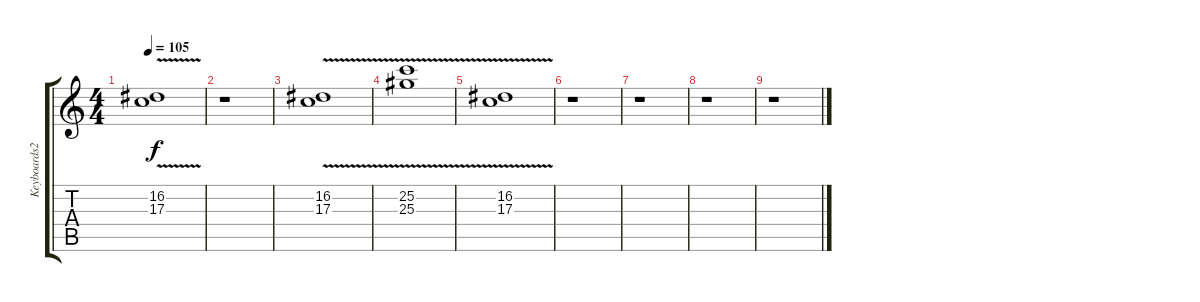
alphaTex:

\track ("Keyboards2" "Keyboards2") {instrument synthstrings1}
\staff {score tabs}
\tuning (E4 B3 G3 D3 A2 E2) {hide}
\ts (4 4)
\tempo 105
\clef g2
\ks c
(16.2{v} 17.3{v}).1{dy f volume 4} |
r.1 |
(16.2{v} 17.3{v}).1{volume 6} |
(25.2{v} 25.3{v}).1 |
(16.2{v} 17.3{v}).1{volume 4} |
r.1 |
r.1 |
r.1 |
r.1
